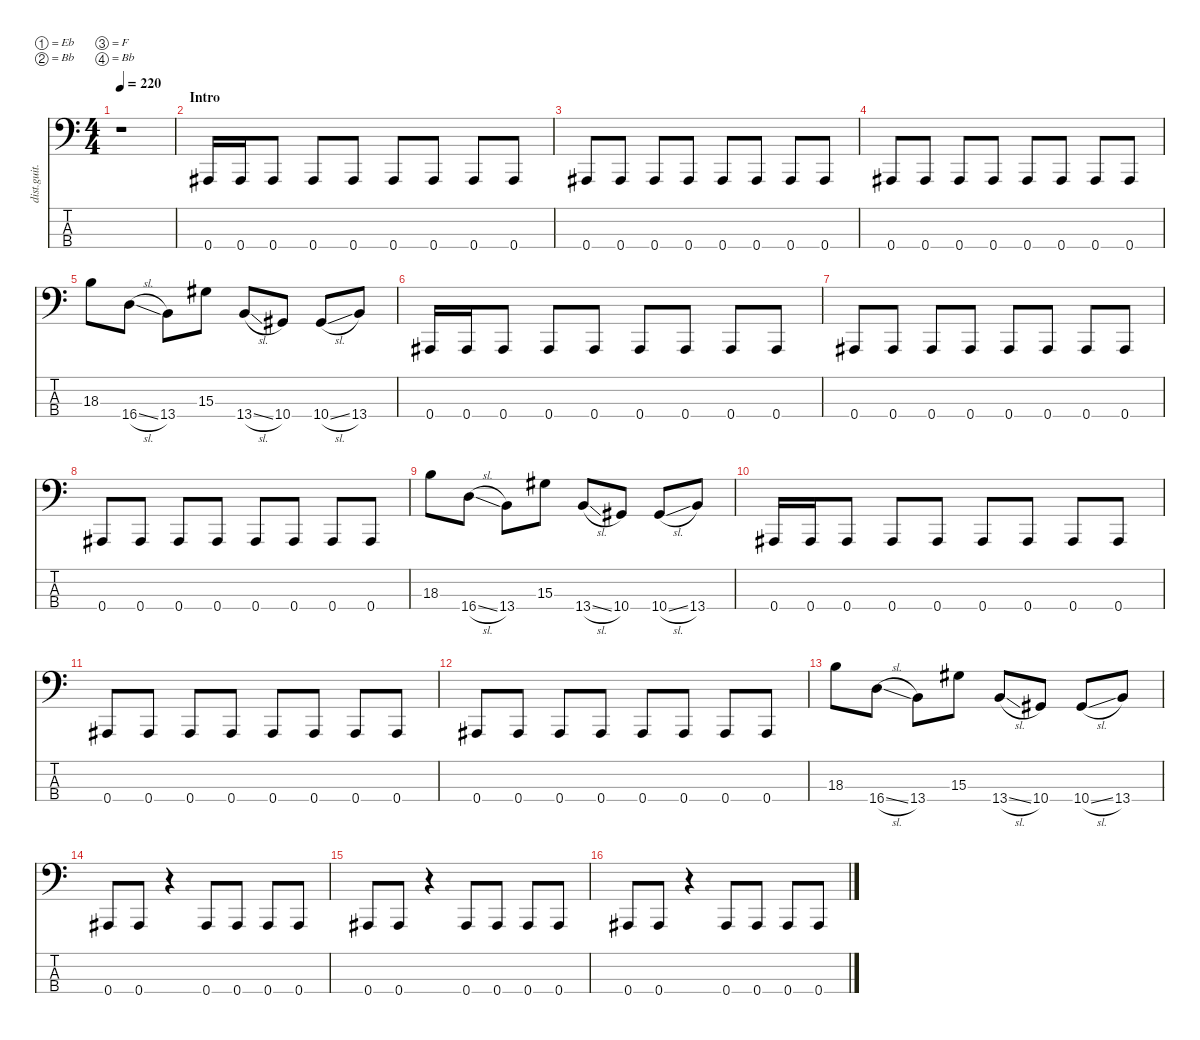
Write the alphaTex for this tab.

\defaultSystemsLayout 4
\hideDynamics
\bracketExtendMode nobrackets
\otherSystemsTrackNameOrientation horizontal
\track ("Bass" "dist.guit.") {instrument electricbasspick}
\staff {score tabs}
\tuning (Eb2 Bb1 F1 Bb0)
\ts (4 4)
\tempo 220
\clef f4
\ks c
r.1{dy mf instrument electricbasspick beam Down} |
\section ("" "Intro")
0.4{acc #}.16{beam Up} 0.4{acc #}.16{beam Up} 0.4{acc #}.8{beam Up} 0.4{acc #}.8{beam Up} 0.4{acc #}.8{beam Up} 0.4{acc #}.8{beam Up} 0.4{acc #}.8{beam Up} 0.4{acc #}.8{beam Up} 0.4{acc #}.8{beam Up} |
0.4{acc #}.8{beam Up} 0.4{acc #}.8{beam Up} 0.4{acc #}.8{beam Up} 0.4{acc #}.8{beam Up} 0.4{acc #}.8{beam Up} 0.4{acc #}.8{beam Up} 0.4{acc #}.8{beam Up} 0.4{acc #}.8{beam Up} |
0.4{acc #}.8{beam Up} 0.4{acc #}.8{beam Up} 0.4{acc #}.8{beam Up} 0.4{acc #}.8{beam Up} 0.4{acc #}.8{beam Up} 0.4{acc #}.8{beam Up} 0.4{acc #}.8{beam Up} 0.4{acc #}.8{beam Up} |
18.3.8{beam Down} 16.4{sl}.8{beam Down} 13.4.8{beam Down} 15.3{acc #}.8{beam Down} 13.4{sl}.8{beam Up} 10.4{acc #}.8{beam Up} 10.4{sl acc #}.8{beam Up} 13.4.8{beam Up} |
0.4{acc #}.16{beam Up} 0.4{acc #}.16{beam Up} 0.4{acc #}.8{beam Up} 0.4{acc #}.8{beam Up} 0.4{acc #}.8{beam Up} 0.4{acc #}.8{beam Up} 0.4{acc #}.8{beam Up} 0.4{acc #}.8{beam Up} 0.4{acc #}.8{beam Up} |
0.4{acc #}.8{beam Up} 0.4{acc #}.8{beam Up} 0.4{acc #}.8{beam Up} 0.4{acc #}.8{beam Up} 0.4{acc #}.8{beam Up} 0.4{acc #}.8{beam Up} 0.4{acc #}.8{beam Up} 0.4{acc #}.8{beam Up} |
0.4{acc #}.8{beam Up} 0.4{acc #}.8{beam Up} 0.4{acc #}.8{beam Up} 0.4{acc #}.8{beam Up} 0.4{acc #}.8{beam Up} 0.4{acc #}.8{beam Up} 0.4{acc #}.8{beam Up} 0.4{acc #}.8{beam Up} |
18.3.8{beam Down} 16.4{sl}.8{beam Down} 13.4.8{beam Down} 15.3{acc #}.8{beam Down} 13.4{sl}.8{beam Up} 10.4{acc #}.8{beam Up} 10.4{sl acc #}.8{beam Up} 13.4.8{beam Up} |
0.4{acc #}.16{beam Up} 0.4{acc #}.16{beam Up} 0.4{acc #}.8{beam Up} 0.4{acc #}.8{beam Up} 0.4{acc #}.8{beam Up} 0.4{acc #}.8{beam Up} 0.4{acc #}.8{beam Up} 0.4{acc #}.8{beam Up} 0.4{acc #}.8{beam Up} |
0.4{acc #}.8{beam Up} 0.4{acc #}.8{beam Up} 0.4{acc #}.8{beam Up} 0.4{acc #}.8{beam Up} 0.4{acc #}.8{beam Up} 0.4{acc #}.8{beam Up} 0.4{acc #}.8{beam Up} 0.4{acc #}.8{beam Up} |
0.4{acc #}.8{beam Up} 0.4{acc #}.8{beam Up} 0.4{acc #}.8{beam Up} 0.4{acc #}.8{beam Up} 0.4{acc #}.8{beam Up} 0.4{acc #}.8{beam Up} 0.4{acc #}.8{beam Up} 0.4{acc #}.8{beam Up} |
18.3.8{beam Down} 16.4{sl}.8{beam Down} 13.4.8{beam Down} 15.3{acc #}.8{beam Down} 13.4{sl}.8{beam Up} 10.4{acc #}.8{beam Up} 10.4{sl acc #}.8{beam Up} 13.4.8{beam Up} |
0.4{acc #}.8{beam Up} 0.4{acc #}.8{beam Up} r.4{beam Up} 0.4{acc #}.8{beam Up} 0.4{acc #}.8{beam Up} 0.4{acc #}.8{beam Up} 0.4{acc #}.8{beam Up} |
0.4{acc #}.8{beam Up} 0.4{acc #}.8{beam Up} r.4{beam Up} 0.4{acc #}.8{beam Up} 0.4{acc #}.8{beam Up} 0.4{acc #}.8{beam Up} 0.4{acc #}.8{beam Up} |
0.4{acc #}.8{beam Up} 0.4{acc #}.8{beam Up} r.4{beam Up} 0.4{acc #}.8{beam Up} 0.4{acc #}.8{beam Up} 0.4{acc #}.8{beam Up} 0.4{acc #}.8{beam Up}
